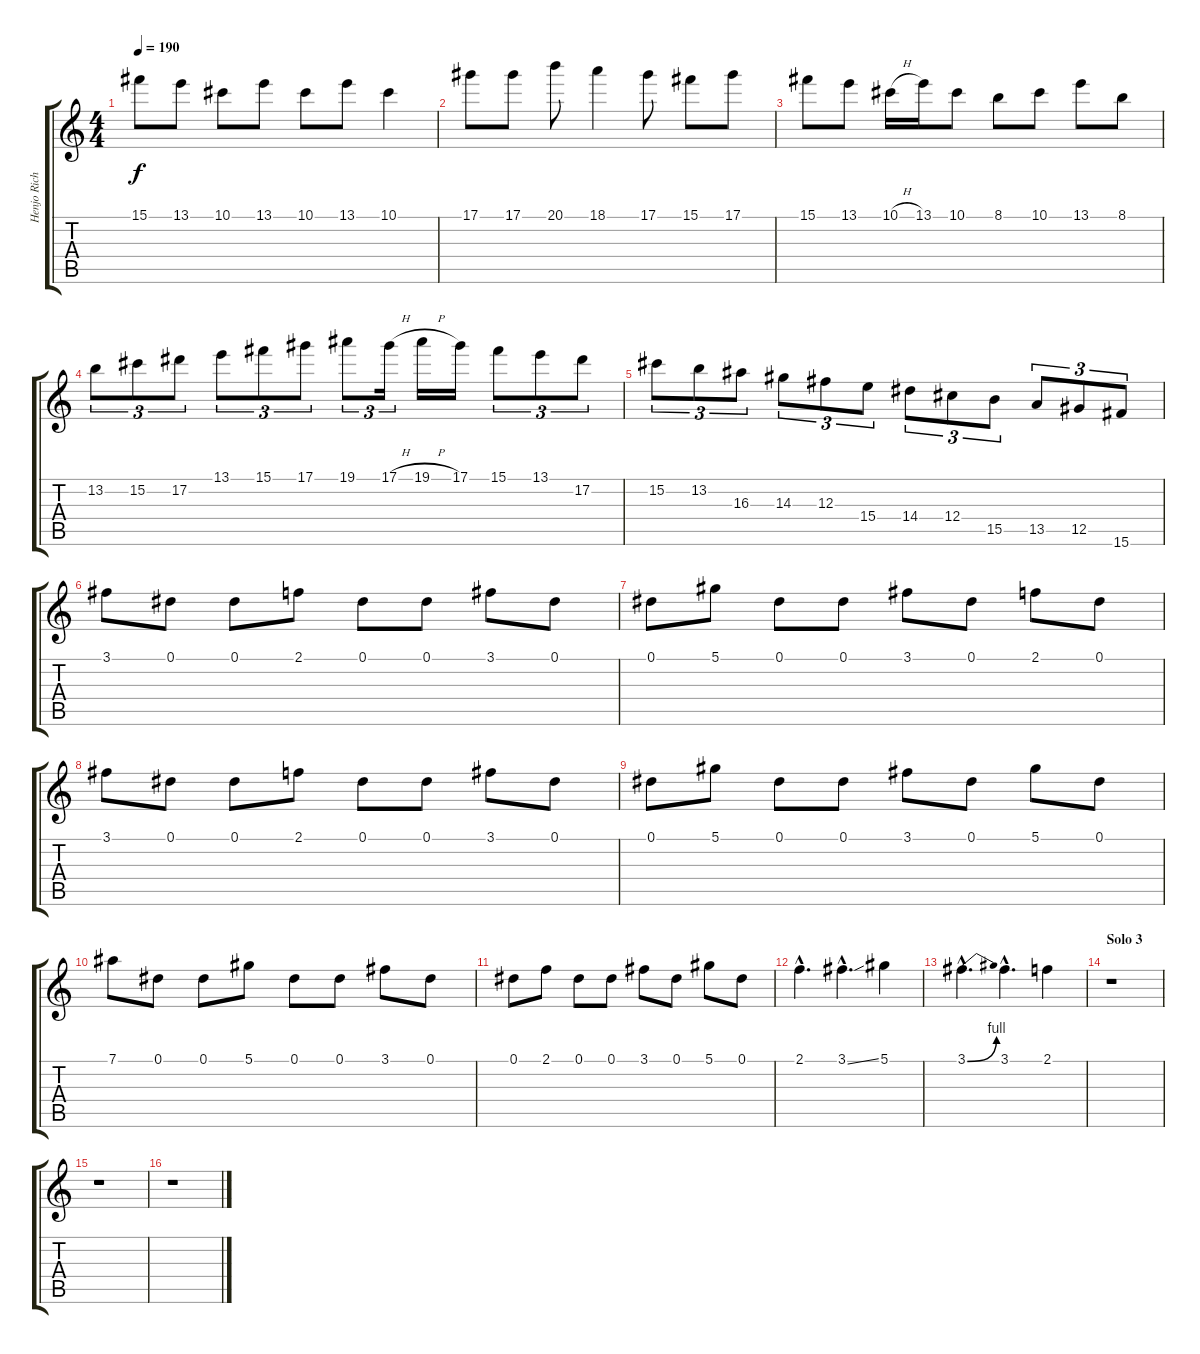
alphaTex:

\track ("Henjo Richter" "Henjo Rich") {instrument distortionguitar}
\staff {score tabs}
\tuning (Eb4 Bb3 Gb3 Db3 Ab2 Eb2) {hide}
\ts (4 4)
\tempo 190
\clef g2
\ks c
15.1.8{dy f} 13.1.8 10.1.8 13.1.8 10.1.8 13.1.8 10.1.4 |
17.1.8 17.1.8 20.1.8 18.1.4 17.1.8 15.1.8 17.1.8 |
15.1.8 13.1.8 10.1{h}.16 13.1.16 10.1.8 8.1.8 10.1.8 13.1.8 8.1.8 |
13.2.8{tu (3 2)} 15.2.8{tu (3 2)} 17.2.8{tu (3 2)} 13.1.8{tu (3 2)} 15.1.8{tu (3 2)} 17.1.8{tu (3 2)} 19.1.8{tu (3 2)} 17.1{h}.16{tu (3 2)} 19.1{h}.16 17.1.16 15.1.8{tu (3 2)} 13.1.8{tu (3 2)} 17.2.8{tu (3 2)} |
15.2.8{tu (3 2)} 13.2.8{tu (3 2)} 16.3.8{tu (3 2)} 14.3.8{tu (3 2)} 12.3.8{tu (3 2)} 15.4.8{tu (3 2)} 14.4.8{tu (3 2)} 12.4.8{tu (3 2)} 15.5.8{tu (3 2)} 13.5.8{tu (3 2)} 12.5.8{tu (3 2)} 15.6.8{tu (3 2)} |
3.1.8{volume 16} 0.1.8 0.1.8 2.1.8 0.1.8 0.1.8 3.1.8 0.1.8 |
0.1.8 5.1.8 0.1.8 0.1.8 3.1.8 0.1.8 2.1.8 0.1.8 |
3.1.8 0.1.8 0.1.8 2.1.8 0.1.8 0.1.8 3.1.8 0.1.8 |
0.1.8 5.1.8 0.1.8 0.1.8 3.1.8 0.1.8 5.1.8 0.1.8 |
7.1.8 0.1.8 0.1.8 5.1.8 0.1.8 0.1.8 3.1.8 0.1.8 |
0.1.8 2.1.8 0.1.8 0.1.8 3.1.8 0.1.8 5.1.8 0.1.8 |
2.1{hac}.4{d} 3.1{ss hac}.4{d} 5.1.4 |
3.1{be (bend 0 0 60 4) hac}.4{d} 3.1{hac}.4{d} 2.1.4 |
\section ("" "Solo 3")
r.1 |
r.1 |
r.1
